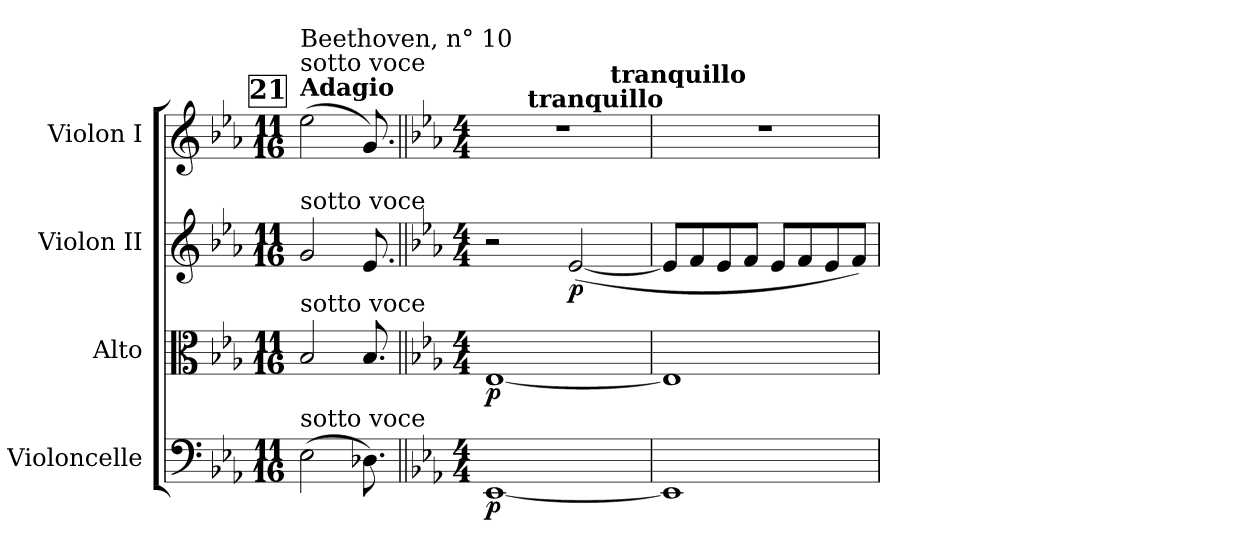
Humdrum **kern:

**kern	**dynam	**kern	**dynam	**kern	**dynam	**kern
*part4	*part4	*part3	*part3	*part2	*part2	*part1
*staff4	*staff4	*staff3	*staff3	*staff2	*staff2	*staff1
*I"Violoncelle	*	*I"Alto	*	*I"Violon II	*	*I"Violon I
*I'Vc.	*	*I'Alt.	*	*I'Vln. II	*	*I'Vln. I
*clefF4	*	*clefC3	*	*clefG2	*	*clefG2
*k[b-e-a-]	*	*k[b-e-a-]	*	*k[b-e-a-]	*	*k[b-e-a-]
*E-:	*	*E-:	*	*E-:	*	*E-:
*M11/16	*	*M11/16	*	*M11/16	*	*M11/16
!!LO:REH:place=s1:a:t=21
=39	=39	=39	=39	=39	=39	=39
!	!	!	!	!	!	!LO:TX:a:B:t=Adagio
!	!	!	!	!	!	!LO:TX:a:t=sotto voce
!	!	!	!	!	!	!LO:TX:a:t=Beethoven, n° 10
!	!	!	!	!LO:TX:a:t=sotto voce	!	!
!	!	!LO:TX:a:t=sotto voce	!	!	!	!
!LO:TX:a:t=sotto voce	!	!	!	!	!	!
(2E-\	.	2B-/	.	2g/	.	(2ee-\
8.D-X\)	.	8.B-/	.	8.e-/	.	8.g/)
=40||	=40||	=40||	=40||	=40||	=40||	=40||
!!LO:REH:place=s1:a:t=22
*k[b-e-a-]	*	*k[b-e-a-]	*	*k[b-e-a-]	*	*k[b-e-a-]
*E-:	*	*E-:	*	*E-:	*	*E-:
*M4/4	*	*M4/4	*	*M4/4	*	*M4/4
*	*	*	*	*	*	*MM160
!	!	!	!	!	!	!LO:TX:a:t=moto
!	!	!	!	!	!	!LO:TX:a:t=Shostakovich, n° 9
!	!LO:DY:b	!	!LO:DY:b	!	!	!
*	*	*	*	*	*	*^
*	*	*	*	*	*	*	*^
[<1EE-	p	[<1E-	p	2r	.	1r	4ryy	2.ryy
!	!	!	!	!	!	!	!LO:TX:a:B:t=tranquillo	!
.	.	.	.	.	.	.	2.ryy	.
!	!	!	!	!	!LO:DY:b	!	!	!
.	.	.	.	([2e-/	p	.	.	.
!	!	!	!	!	!	!	!	!LO:TX:a:B:t=tranquillo
.	.	.	.	.	.	.	.	4ryy
*	*	*	*	*	*	*v	*v	*v
=41	=41	=41	=41	=41	=41	=41
1EE-]	.	1E-]	.	8e-/L]	.	1r
.	.	.	.	8f/	.	.
.	.	.	.	8e-/	.	.
.	.	.	.	8f/J	.	.
.	.	.	.	8e-/L	.	.
.	.	.	.	8f/	.	.
.	.	.	.	8e-/	.	.
.	.	.	.	8f/J)	.	.
=	=	=	=	=	=	=
*-	*-	*-	*-	*-	*-	*-
